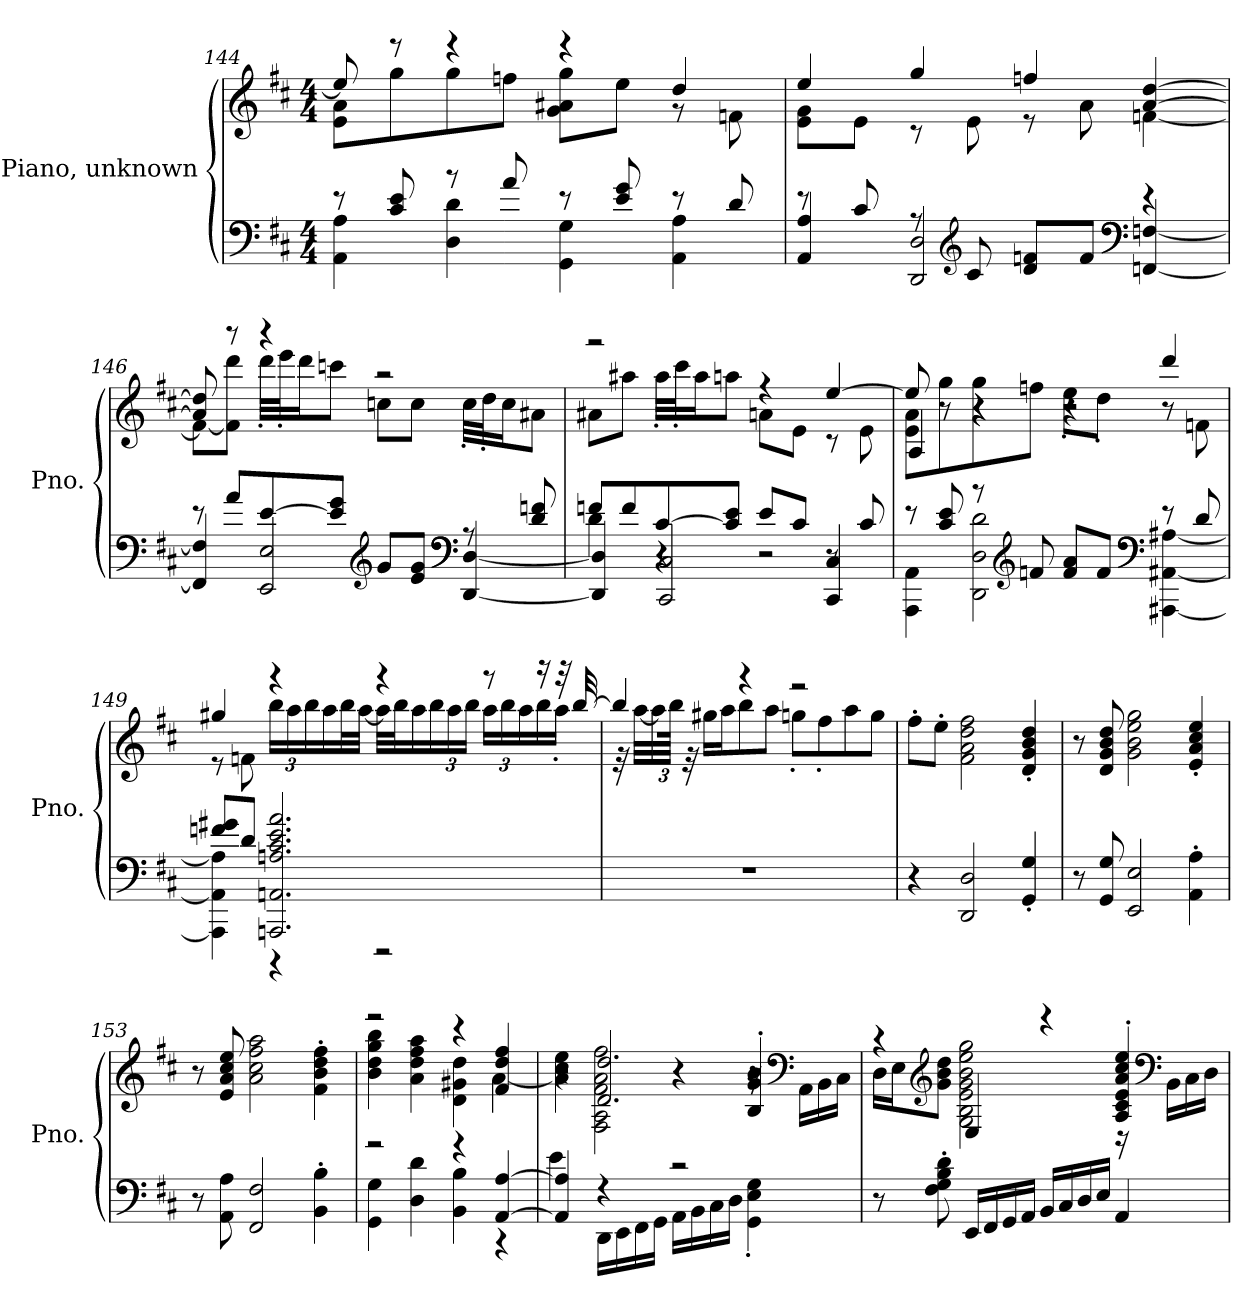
**kern	**kern
*part1	*part1
*staff2	*staff1
*I"Piano, unknown	*
*I'Pno.	*
!!LO:LB:g=z
*clefF4	*clefG2
*k[f#c#]	*k[f#c#]
*M4/4	*M4/4
=144	=144
*^	*^
8r	4AA\ 4A\	8ee/]	8e\ 8a\L
8c#/ 8e/	.	8r	8gg\
8r	4D\ 4d\	4r	8gg\
8a/	.	.	8ffn\J
8r	4GG\ 4G\	4r	8g\ 8a#X\ 8gg\L
8e/ 8g/	.	.	8ee\J
8r	4AA\ 4A\	4dd/	8r
8d/	.	.	8fn\
=145	=145	=145	=145
8r	4AA/ 4A/	4ee/	8e\ 8g\L
8c#/	.	.	8e\J
8r	2DD/ 2D/	4gg/	8r
*clefG2	*	*	*
8c#/	.	.	8e\
8d/ 8fn/L	.	4ffn/	8r
8f/J	.	.	8a\
*clefF4	*	*	*
4r	[4FFn/ [4Fn/	[4a/ [4dd/	[4fn\
!!LO:LB:g=z	!!
=146	=146	=146	=146
8r	4FF/] 4F/]	8a/] 8dd/]	8f\L_
8a/L	.	8r	8f\] 8ddd\J
[8e/	2EE/ 2E/	4r	32ddd'\LLL
.	.	.	32eee'\J
.	.	.	16ddd\J
8e/] 8g/J	.	.	8cccn\J
*clefG2	*	*	*
8g/L	.	2r	8ccn\L
8e/ 8g/J	.	.	8cc\J
*clefF4	*	*	*
8r	[4DD/ [4D/	.	32cc'\LLL
.	.	.	32dd'\J
.	.	.	16cc\J
8d/ 8fn/	.	.	8a#X\J
=147	=147	=147	=147
*	*^	*	*
8fn/L	4d\	4DD/] 4D/]	2r	8a#X\L
8f/	.	.	.	8aa#X\J
[8c#/	4r	2CC#/ 2C#/	.	32aa#'\LLL
.	.	.	.	32ccc#'\J
.	.	.	.	16aa#\J
8c#/] 8e/J	.	.	.	8aan\J
8e/L	2r	.	4r	8an\L
8c#/J	.	.	.	8e\J
8r	.	4CC#/ 4C#/	[4ee/	8r
8c#/	.	.	.	8e\
*	*v	*v	*	*
!!LO:LB:g=z
=148	=148	=148	=148
*	*	*	*^
8r	4AAA\ 4AA\	8ee/]	8e\ 8a\L	4A/
8c#/ 8e/	.	8r	8gg\	.
8r	2DD\ 2D\ 2d\	4r	8gg\	4r
*clefG2	*	*	*	*
8fn/	.	.	8ffn\J	.
8f/ 8a/L	.	4r	8ee'\L	2r
8f/J	.	.	8dd'\J	.
*clefF4	*	*	*	*
8r	[4AAA#X\ [4AA#X\ [4A#X\	4ddd/	8r	.
8d/	.	.	8fn\	.
*	*	*	*v	*v
!!LO:PB:g=z
=149	=149	=149	=149
8fn/ 8g#X/L	4AAA#\] 4AA#\] 4A#\]	4gg#X/	8r
8d/J	.	.	8fn\
*	*	*	*Xbrackettup
2.AAAn/ 2.AAn/ 2.An/ 2.c#/ 2.e/ 2.a/	4r	4r	24bb\LL
.	.	.	24aa\
.	.	.	24bb\
.	.	.	16aa\
.	.	.	32bb\L
.	.	.	[32aa\JJJ
.	2r	4r	32aa\LLL]
.	.	.	32bb\J
.	.	.	16aa\
.	.	.	24bb\
.	.	.	24aa\
.	.	.	24bb\JJ
.	.	8r	24aa\LL
.	.	.	24bb\
.	.	.	24aa\
.	.	16r	16bb\
.	.	32r	16aa'\JJ
.	.	[32bb/	.
*v	*v	*	*
!!LO:LB:g=z	!!
=150	=150	=150
1r	4bb/]	32r
.	.	[32aa\LLL
.	.	48aa\]
.	.	96bb\JJJk
.	.	32r
.	.	16gg#X\LL
.	.	16aa\J
.	4r	8bb\
.	.	8aa\J
.	2r	8ggn'\L
.	.	8ff#'\
.	.	8aa\
.	.	8gg\J
*	*v	*v
=151	=151
4r	8ff#'\L
.	8ee'\J
2DD/ 2D/	2f#\ 2a\ 2dd\ 2ff#\
4GG/' 4G/'	4d/' 4g/' 4b/' 4dd/'
=152	=152
8r	8r
8GG/ 8G/	8d/ 8g/ 8b/ 8dd/
2EE/ 2E/	2g\ 2b\ 2ee\ 2gg\
4AA\' 4A\'	4e/' 4a/' 4cc#/' 4ee/'
=153	=153
8r	8r
8AA\ 8A\	8e/ 8a/ 8cc#/ 8ee/
2FF#/ 2F#/	2a\ 2cc#\ 2ff#\ 2aa\
4BB\' 4B\'	4f#\' 4b\' 4dd\' 4ff#\'
=154	=154
*^	*^
2r	4GG\ 4G\	2r	4b\ 4dd\ 4gg\ 4bb\
.	4D\ 4d\	.	4a\ 4dd\ 4ff#\ 4aa\
4r	4BB\ 4B\	4r	4d\ 4g#X\ 4dd\
[4AA/ [4A/	4r	4f#/ 4dd/ 4ff#/	[4a\
!!LO:LB:g=z
=155	=155	=155	=155
*	*	*	*^
4AA/] 4A/]	4e\	4r	4a\] 4cc#\ 4ee\	2r
4r	16DD\LL	2.d/ 2.dd/	2F#\ 2A\ 2f#\ 2a\ 2ff#\	.
.	16EE\	.	.	.
.	16FF#\	.	.	.
.	16GG\JJ	.	.	.
2r	16AA\LL	.	.	4r
.	16BB\	.	.	.
.	16C#\	.	.	.
.	16D\JJ	.	.	.
.	4GG\' 4E\' 4G\'	.	16r	4B/' 4g/' 4b/'
*	*	*clefF4	*	*
.	.	.	16AA\LL	.
.	.	.	16BB\	.
.	.	.	16C#\JJ	.
*v	*v	*	*	*
*	*	*v	*v
=156	=156	=156
8r	4r	16D\LL
.	.	16E\J
*	*clefG2	*
8F#\' 8G\' 8B\' 8d\'	.	8g\ 8b\ 8dd\J
16EE/LL	4E/	2G\ 2B\ 2e\ 2g\ 2b\ 2ee\ 2gg\
16FF#/	.	.
16GG/	.	.
16AA/JJ	.	.
16BB/LL	4r	.
16C#/	.	.
16D/	.	.
16E/JJ	.	.
4AA/	4A/' 4c#/' 4e/' 4a/' 4cc#/' 4ee/'	16r
*	*clefF4	*
.	.	16BB\LL
.	.	16C#\
.	.	16D\JJ
*	*v	*v
=	=
*-	*-
